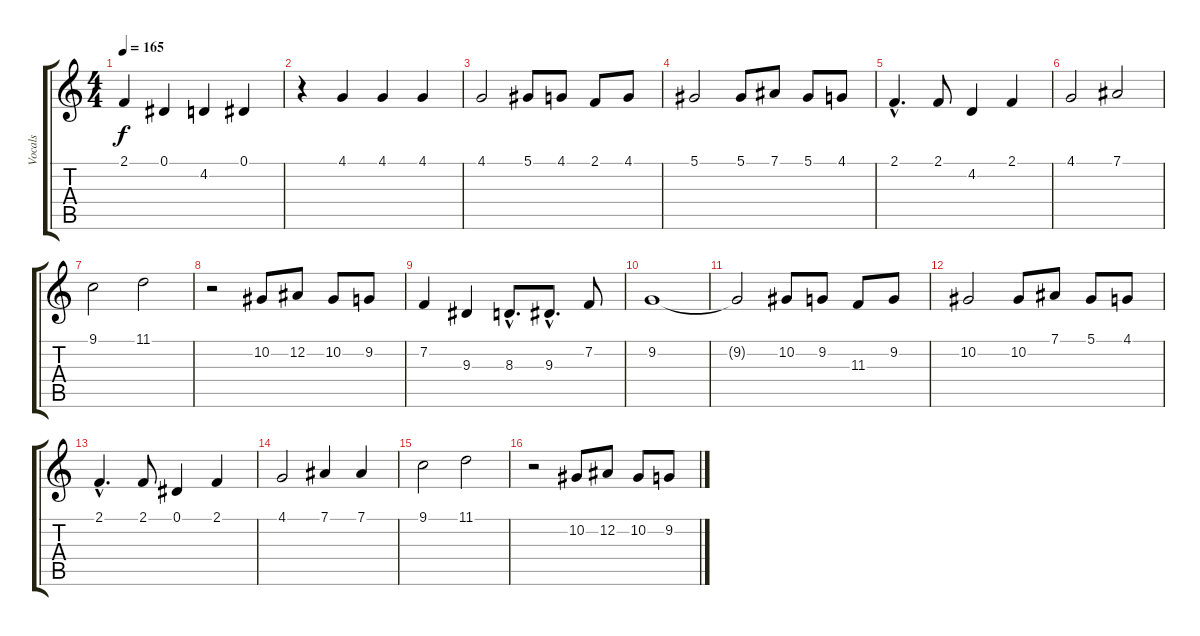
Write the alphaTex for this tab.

\track ("Vocals" "Vocals") {instrument lead6voice}
\staff {score tabs}
\tuning (Eb4 Bb3 Gb3 Db3 Ab2 Eb2) {hide}
\ts (4 4)
\tempo 165
\clef g2
\ks c
2.1.4{dy f} 0.1.4 4.2.4 0.1.4 |
r.4 4.1.4 4.1.4 4.1.4 |
4.1.2 5.1.8 4.1.8 2.1.8 4.1.8 |
5.1.2 5.1.8 7.1.8 5.1.8 4.1.8 |
2.1{hac}.4{d} 2.1.8 4.2.4 2.1.4 |
4.1.2 7.1.2 |
9.1.2 11.1.2 |
r.2 10.2.8 12.2.8 10.2.8 9.2.8 |
7.2.4 9.3.4 8.3{hac}.8{d} 9.3{hac}.8{d} 7.2.8 |
9.2.1 |
9.2{t}.2 10.2.8 9.2.8 11.3.8 9.2.8 |
10.2.2 10.2.8 7.1.8 5.1.8 4.1.8 |
2.1{hac}.4{d} 2.1.8 0.1.4 2.1.4 |
4.1.2 7.1.4 7.1.4 |
9.1.2 11.1.2 |
r.2 10.2.8 12.2.8 10.2.8 9.2.8
